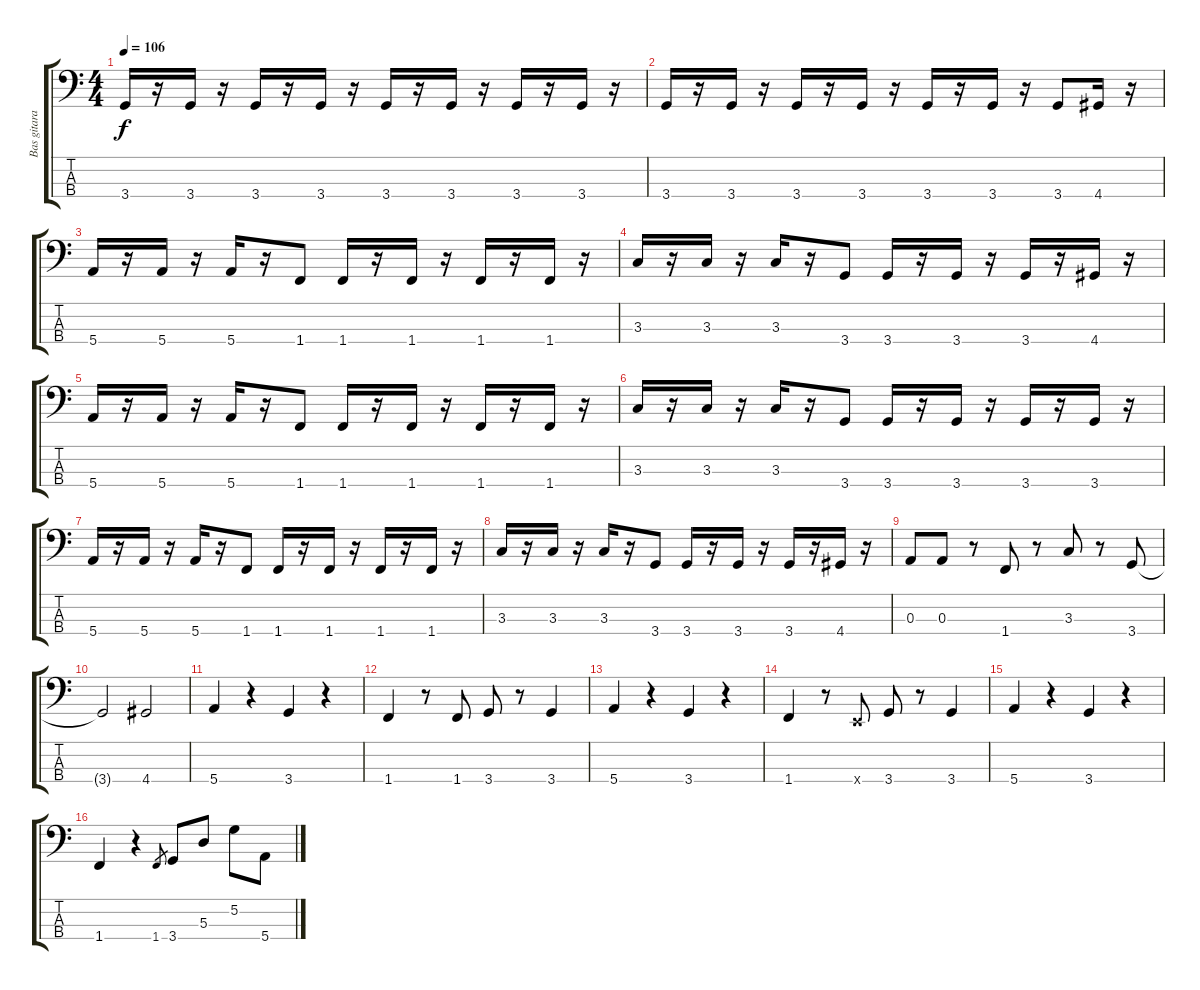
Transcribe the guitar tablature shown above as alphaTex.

\track ("Bas gitara" "Bas gitara") {instrument electricbassfinger}
\staff {score tabs}
\tuning (G2 D2 A1 E1) {hide}
\ts (4 4)
\tempo 106
\clef f4
\ks c
3.4.16{dy f} r.16 3.4.16 r.16 3.4.16 r.16 3.4.16 r.16 3.4.16 r.16 3.4.16 r.16 3.4.16 r.16 3.4.16 r.16 |
3.4.16 r.16 3.4.16 r.16 3.4.16 r.16 3.4.16 r.16 3.4.16 r.16 3.4.16 r.16 3.4.8 4.4.16 r.16 |
5.4.16 r.16 5.4.16 r.16 5.4.16 r.16 1.4.8 1.4.16 r.16 1.4.16 r.16 1.4.16 r.16 1.4.16 r.16 |
3.3.16 r.16 3.3.16 r.16 3.3.16 r.16 3.4.8 3.4.16 r.16 3.4.16 r.16 3.4.16 r.16 4.4.16 r.16 |
5.4.16 r.16 5.4.16 r.16 5.4.16 r.16 1.4.8 1.4.16 r.16 1.4.16 r.16 1.4.16 r.16 1.4.16 r.16 |
3.3.16 r.16 3.3.16 r.16 3.3.16 r.16 3.4.8 3.4.16 r.16 3.4.16 r.16 3.4.16 r.16 3.4.16 r.16 |
5.4.16 r.16 5.4.16 r.16 5.4.16 r.16 1.4.8 1.4.16 r.16 1.4.16 r.16 1.4.16 r.16 1.4.16 r.16 |
3.3.16 r.16 3.3.16 r.16 3.3.16 r.16 3.4.8 3.4.16 r.16 3.4.16 r.16 3.4.16 r.16 4.4.16 r.16 |
0.3.8 0.3.8 r.8 1.4.8 r.8 3.3.8 r.8 3.4.8 |
3.4{t}.2 4.4.2 |
5.4.4 r.4 3.4.4 r.4 |
1.4.4 r.8 1.4.8 3.4.8 r.8 3.4.4 |
5.4.4 r.4 3.4.4 r.4 |
1.4.4 r.8 0.4{x}.8 3.4.8 r.8 3.4.4 |
5.4.4 r.4 3.4.4 r.4 |
1.4.4 r.4 1.4.8{gr} 3.4.8 5.3.8 5.2.8 5.4.8
